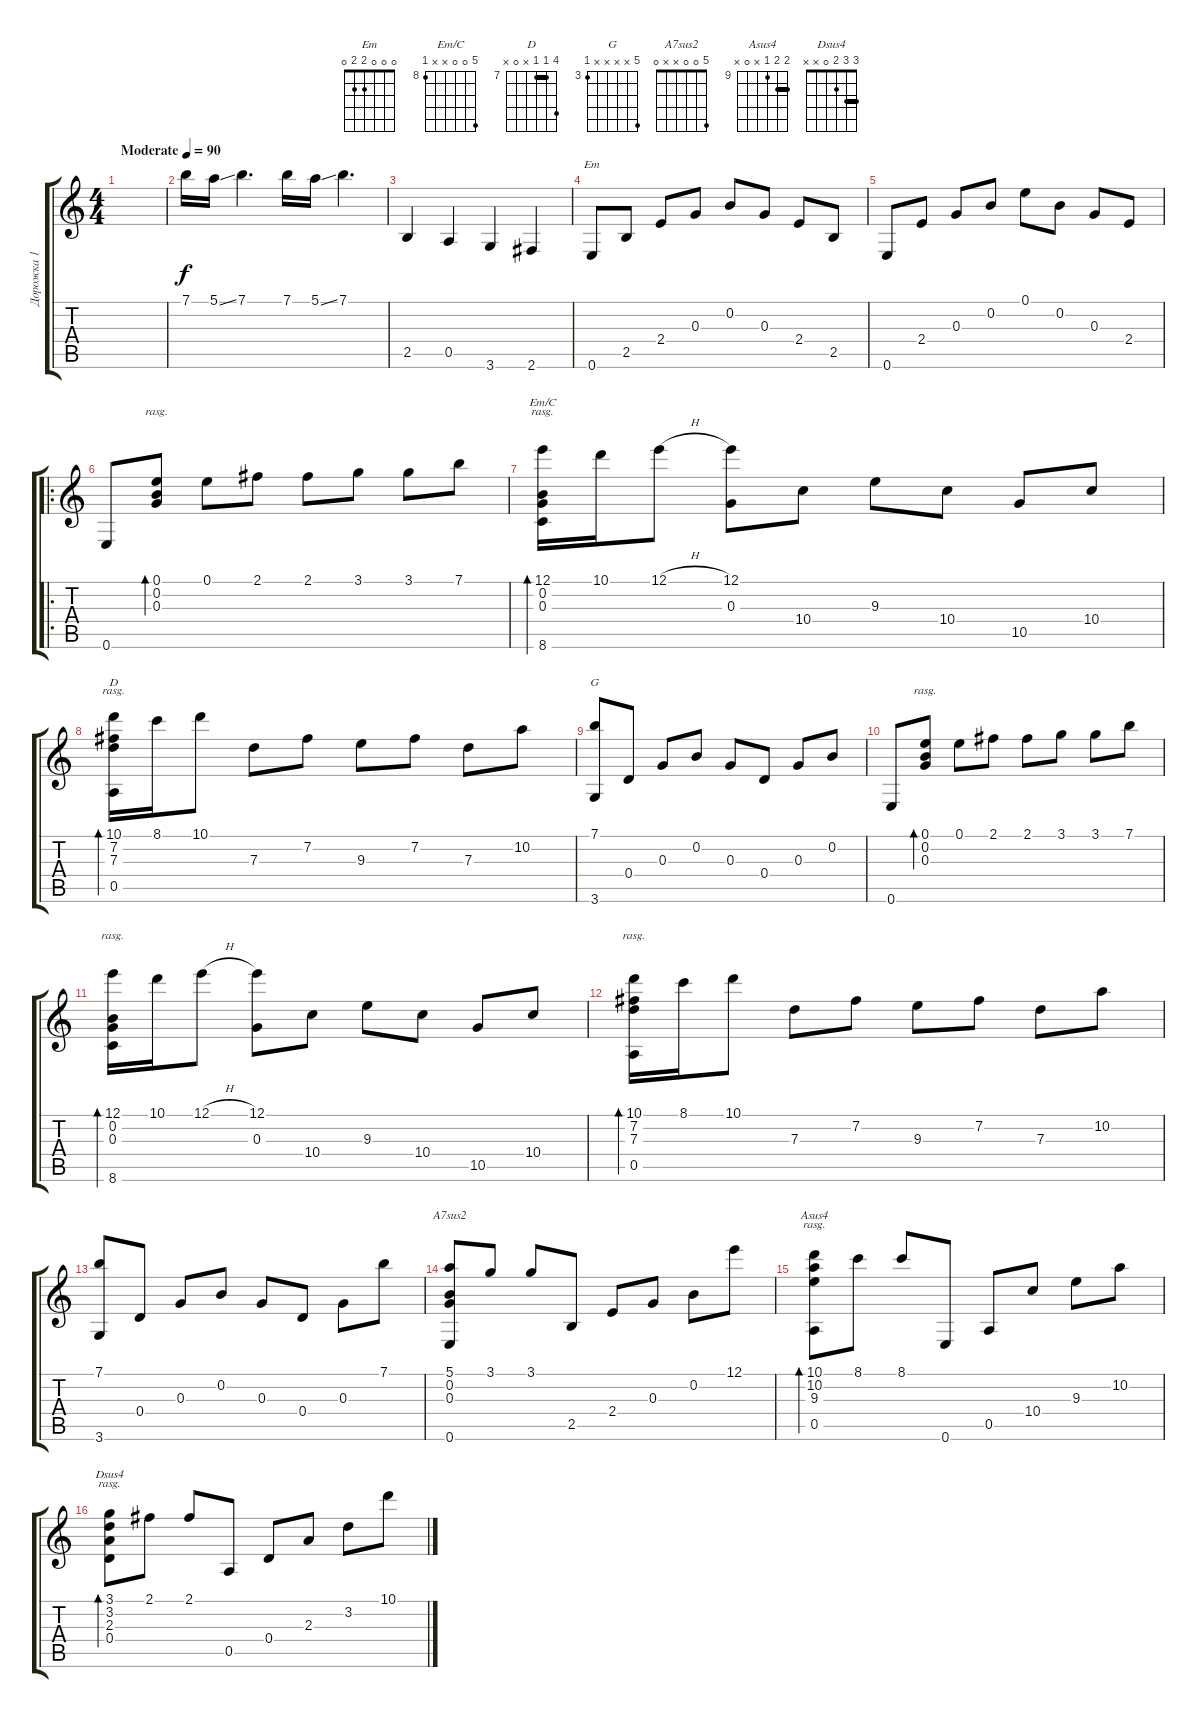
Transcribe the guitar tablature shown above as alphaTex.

\track ("Дорожка 1" "Дорожка 1") {instrument acousticguitarsteel}
\staff {score tabs}
\tuning (E4 B3 G3 D3 A2 E2) {hide}
\chord ("Em" 0 0 0 2 2 0)
\chord ("Em/C" 12 0 0 x x 8) {firstfret 8}
\chord ("D" 10 7 7 x 0 x) {firstfret 7 barre 7}
\chord ("G" 7 x x x x 3) {firstfret 3}
\chord ("A7sus2" 5 0 0 x x 0)
\chord ("Asus4" 10 10 9 x 0 x) {firstfret 9 barre 10}
\chord ("Dsus4" 3 3 2 0 x x) {barre 3}
\ts (4 4)
\tempo (90 "Moderate")
\clef g2
\ks c
|
7.1.16 5.1{ss}.16 7.1.4{d} 7.1.16 5.1{ss}.16 7.1.4{d} |
2.5.4 0.5.4 3.6.4 2.6.4 |
0.6.8{ch "Em"} 2.5.8 2.4.8 0.3.8 0.2.8 0.3.8 2.4.8 2.5.8 |
0.6.8 2.4.8 0.3.8 0.2.8 0.1.8 0.2.8 0.3.8 2.4.8 |
\ro
0.6.8 (0.1 0.2 0.3).8{bd 60 rasg ii} 0.1.8 2.1.8 2.1.8 3.1.8 3.1.8 7.1.8 |
(12.1 0.2 0.3 8.6).16{bd 60 ch "Em/C" rasg ii} 10.1.16 12.1{h}.8 (12.1 0.3).8 10.4.8 9.3.8 10.4.8 10.5.8 10.4.8 |
(10.1 7.2 7.3 0.5).16{bd 60 ch "D" rasg ii} 8.1.16 10.1.8 7.3.8 7.2.8 9.3.8 7.2.8 7.3.8 10.2.8 |
(7.1 3.6).8{ch "G"} 0.4.8 0.3.8 0.2.8 0.3.8 0.4.8 0.3.8 0.2.8 |
0.6.8 (0.1 0.2 0.3).8{bd 60 rasg ii} 0.1.8 2.1.8 2.1.8 3.1.8 3.1.8 7.1.8 |
(12.1 0.2 0.3 8.6).16{bd 60 rasg ii} 10.1.16 12.1{h}.8 (12.1 0.3).8 10.4.8 9.3.8 10.4.8 10.5.8 10.4.8 |
(10.1 7.2 7.3 0.5).16{bd 60 rasg ii} 8.1.16 10.1.8 7.3.8 7.2.8 9.3.8 7.2.8 7.3.8 10.2.8 |
(7.1 3.6).8 0.4.8 0.3.8 0.2.8 0.3.8 0.4.8 0.3.8 7.1.8 |
(5.1 0.2 0.3 0.6).8{ch "A7sus2"} 3.1.8 3.1.8 2.5.8 2.4.8 0.3.8 0.2.8 12.1.8 |
(10.1 10.2 9.3 0.5).8{bd 60 ch "Asus4" rasg ii} 8.1.8 8.1.8 0.6.8 0.5.8 10.4.8 9.3.8 10.2.8 |
(3.1 3.2 2.3 0.4).8{bd 60 ch "Dsus4" rasg ii} 2.1.8 2.1.8 0.5.8 0.4.8 2.3.8 3.2.8 10.1.8
